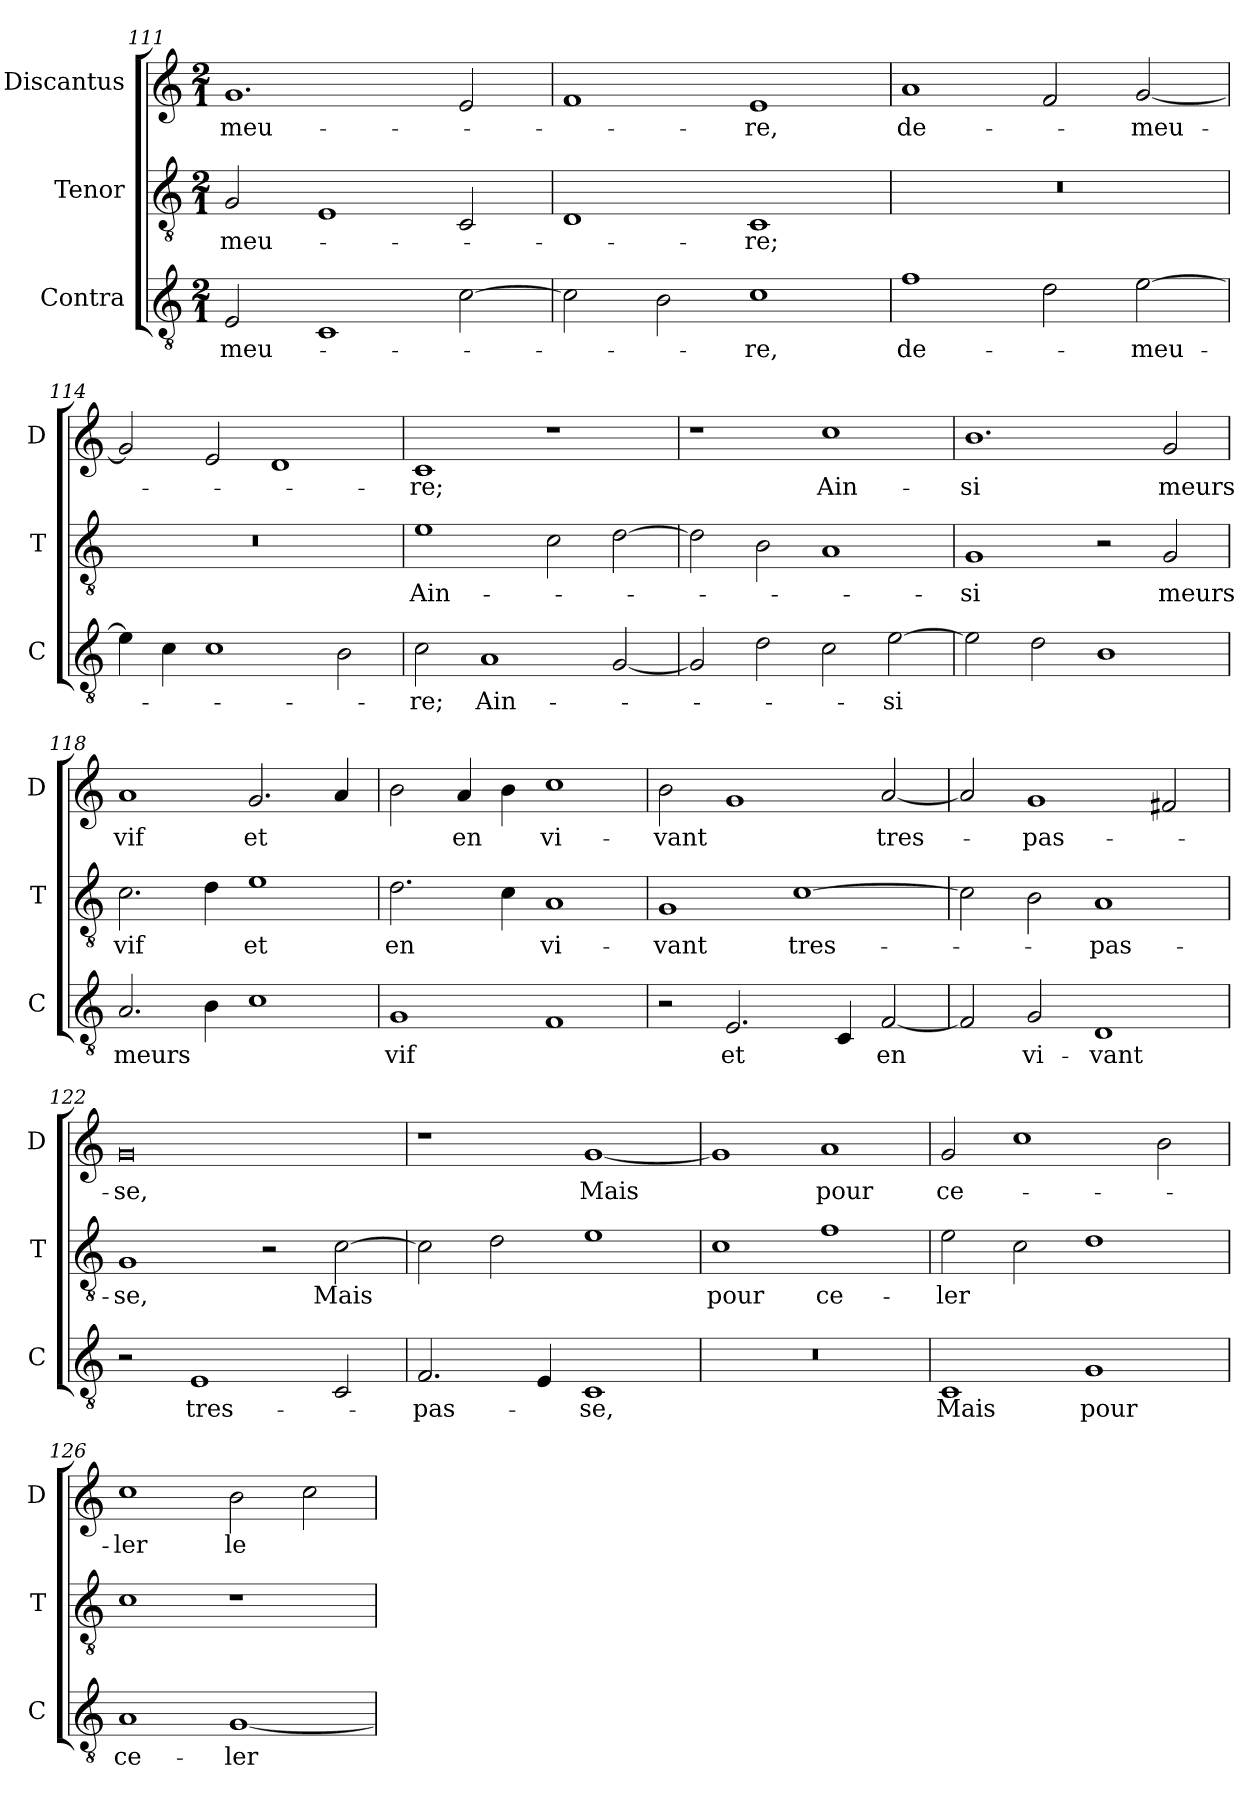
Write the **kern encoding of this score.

**kern	**text	**kern	**text	**kern	**text
*part3	*part3	*part2	*part2	*part1	*part1
*staff3	*staff3	*staff2	*staff2	*staff1	*staff1
*I"Contra	*	*I"Tenor	*	*I"Discantus	*
*I'C	*	*I'T	*	*I'D	*
*clefGv2	*	*clefGv2	*	*clefG2	*
*k[]	*	*k[]	*	*k[]	*
*M2/1	*	*M2/1	*	*M2/1	*
=111	=111	=111	=111	=111	=111
2E	-meu-	2G	-meu-	1.g	-meu-
1C	.	1E	.	.	.
[2c	.	2C	.	2e	.
=112	=112	=112	=112	=112	=112
2c]	.	1D	.	1f	.
2B	.	.	.	.	.
1c	-re,	1C	-re;	1e	-re,
=113	=113	=113	=113	=113	=113
1f	de-	0r	.	1a	de-
2d	.	.	.	2f	.
[2e	-meu-	.	.	[2g	-meu-
=114	=114	=114	=114	=114	=114
4e]	.	0r	.	2g]	.
4c	.	.	.	.	.
1c	.	.	.	2e	.
.	.	.	.	1d	.
2B	.	.	.	.	.
=115	=115	=115	=115	=115	=115
2c	-re;	1e	Ain-	1c	-re;
1A	Ain-	.	.	.	.
.	.	2c	.	1r	.
[2G	.	[2d	.	.	.
=116	=116	=116	=116	=116	=116
2G]	.	2d]	.	1r	.
2d	.	2B	.	.	.
2c	.	1A	.	1cc	Ain-
[2e	-si	.	.	.	.
=117	=117	=117	=117	=117	=117
2e]	.	1G	-si	1.b	-si
2d	.	.	.	.	.
1B	.	2r	.	.	.
.	.	2G	meurs	2g	meurs
=118	=118	=118	=118	=118	=118
2.A	meurs	2.c	vif	1a	vif
4B	.	4d	.	.	.
1c	.	1e	et	2.g	et
.	.	.	.	4a	.
=119	=119	=119	=119	=119	=119
1G	vif	2.d	en	2b	.
.	.	.	.	4a	en
.	.	4c	.	4b	.
1F	.	1A	vi-	1cc	vi-
=120	=120	=120	=120	=120	=120
2r	.	1G	-vant	2b	-vant
2.E	et	.	.	1g	.
.	.	[1c	tres-	.	.
4C	.	.	.	.	.
[2F	en	.	.	[2a	tres-
=121	=121	=121	=121	=121	=121
2F]	.	2c]	.	2a]	.
2G	vi-	2B	.	1g	-pas-
1D	-vant	1A	-pas-	.	.
.	.	.	.	2f#X	.
=122	=122	=122	=122	=122	=122
2r	.	1G	-se,	0g	-se,
1E	tres-	.	.	.	.
.	.	2r	.	.	.
2C	.	[2c	Mais	.	.
=123	=123	=123	=123	=123	=123
2.F	-pas-	2c]	.	1r	.
.	.	2d	.	.	.
4E	.	.	.	.	.
1C	-se,	1e	.	[1g	Mais
=124	=124	=124	=124	=124	=124
0r	.	1c	pour	1g]	.
.	.	1f	ce-	1a	pour
=125	=125	=125	=125	=125	=125
1C	Mais	2e	-ler	2g	ce-
.	.	2c	.	1cc	.
1G	pour	1d	.	.	.
.	.	.	.	2b	.
=126	=126	=126	=126	=126	=126
1A	ce-	1c	.	1cc	-ler
[1G	-ler	1r	.	2b	le
.	.	.	.	2cc	.
=	=	=	=	=	=
*-	*-	*-	*-	*-	*-
